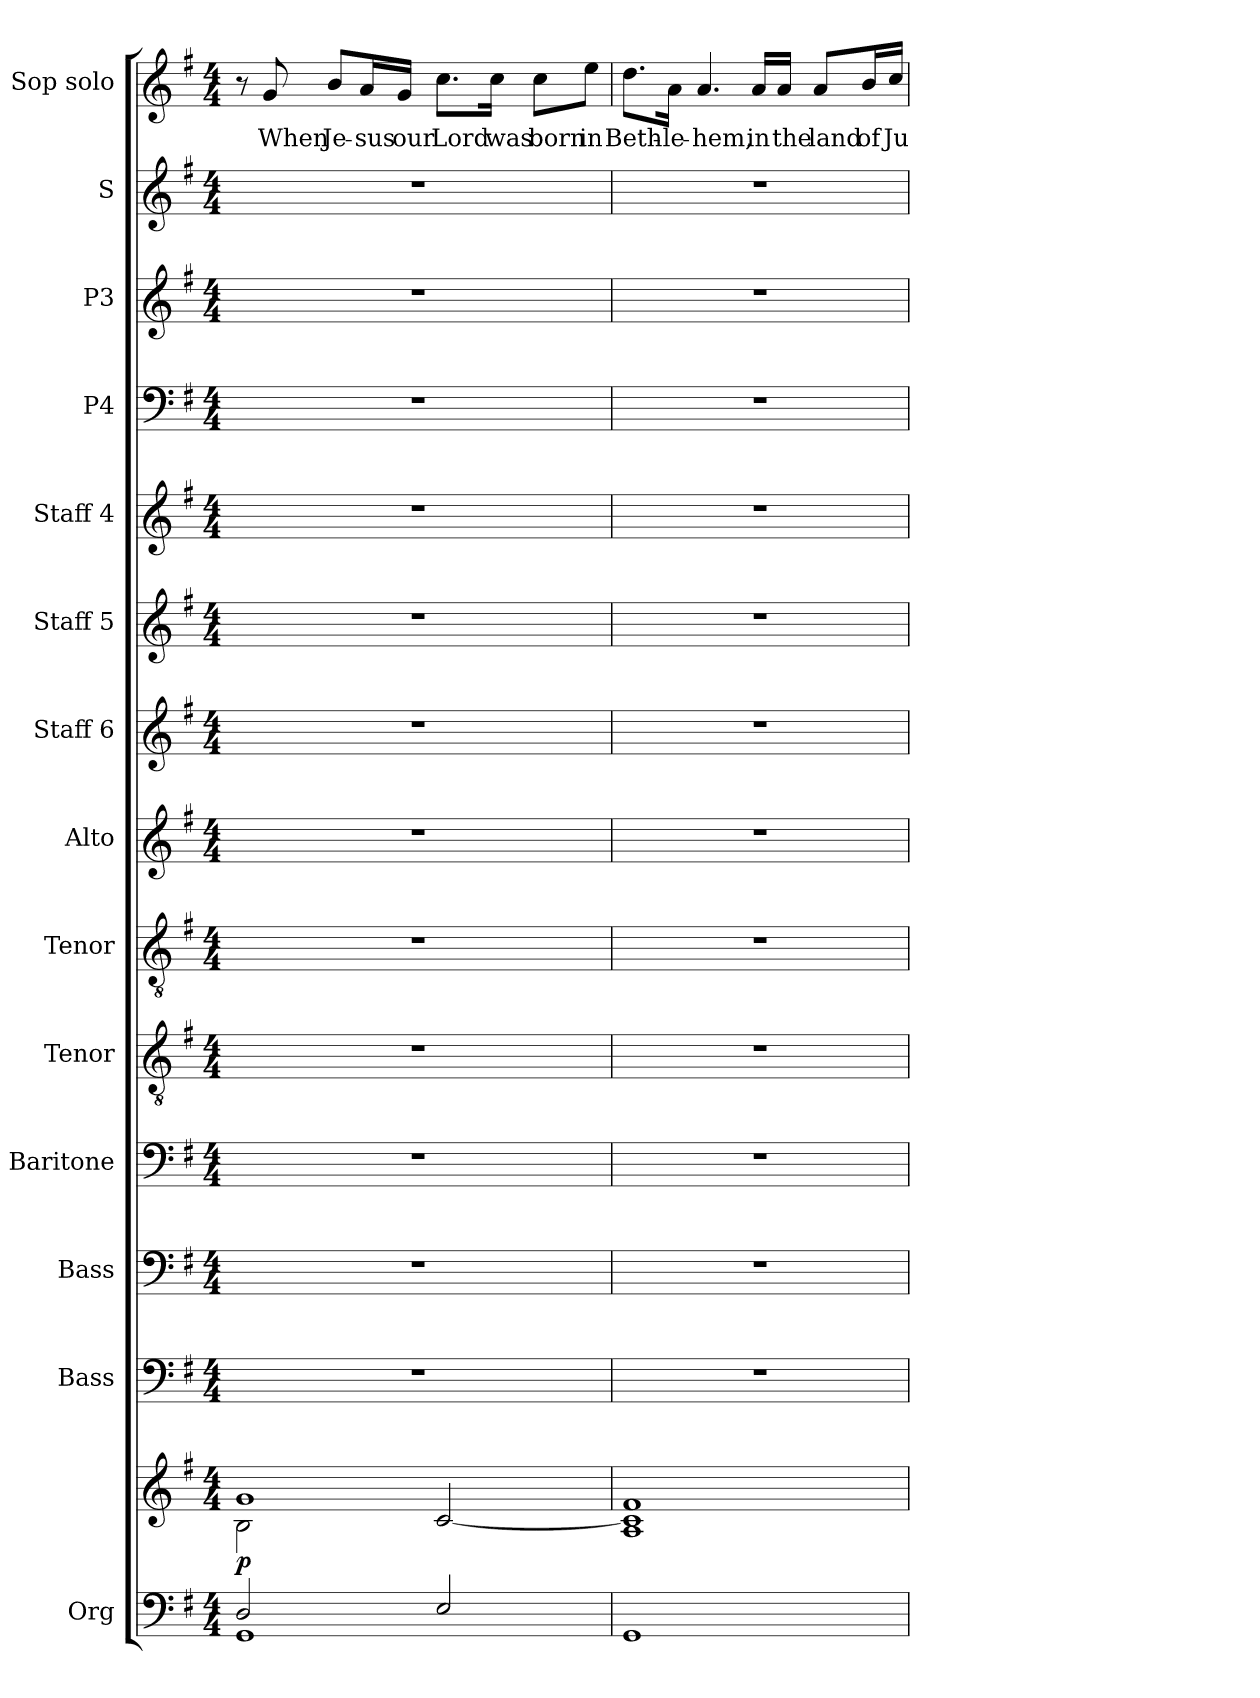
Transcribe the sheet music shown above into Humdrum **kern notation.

**kern	**kern	**dynam	**kern	**kern	**kern	**kern	**kern	**kern	**kern	**kern	**kern	**kern	**kern	**kern	**kern	**text
*part14	*part14	*part14	*part13	*part12	*part11	*part10	*part9	*part8	*part7	*part6	*part5	*part4	*part3	*part2	*part1	*part1
*staff15	*staff14	*staff14/15	*staff13	*staff12	*staff11	*staff10	*staff9	*staff8	*staff7	*staff6	*staff5	*staff4	*staff3	*staff2	*staff1	*staff1
*I"Org	*	*	*I"Bass	*I"Bass	*I"Baritone	*I"Tenor	*I"Tenor	*I"Alto	*I"Staff 6	*I"Staff 5	*I"Staff 4	*I"P4	*I"P3	*I"S	*I"Sop solo	*
*I'Org.	*	*	*I'B.	*I'B.	*I'Bar.	*I'T.	*I'T.	*I'A.	*I'Sta. 6	*I'Sta. 5	*I'Sta. 4	*	*	*	*I'S.	*
!!LO:PB:g=z
*clefF4	*clefG2	*	*clefF4	*clefF4	*clefF4	*clefGv2	*clefGv2	*clefG2	*clefG2	*clefG2	*clefG2	*clefF4	*clefG2	*clefG2	*clefG2	*
*	*	*	*	*	*	*ITrd7c12	*ITrd7c12	*	*	*	*	*	*	*	*	*
*k[f#]	*k[f#]	*	*k[f#]	*k[f#]	*k[f#]	*k[f#]	*k[f#]	*k[f#]	*k[f#]	*k[f#]	*k[f#]	*k[f#]	*k[f#]	*k[f#]	*k[f#]	*
*G:	*G:	*	*G:	*G:	*G:	*G:	*G:	*G:	*G:	*G:	*G:	*G:	*G:	*G:	*G:	*
*M4/4	*M4/4	*	*M4/4	*M4/4	*M4/4	*M4/4	*M4/4	*M4/4	*M4/4	*M4/4	*M4/4	*M4/4	*M4/4	*M4/4	*M4/4	*
*MM60	*MM60	*	*MM60	*MM60	*MM60	*MM60	*MM60	*MM60	*MM60	*MM60	*MM60	*MM60	*MM60	*MM60	*MM60	*
=1	=1	=1	=1	=1	=1	=1	=1	=1	=1	=1	=1	=1	=1	=1	=1	=1
*^	*^	*	*	*	*	*	*	*	*	*	*	*	*	*	*	*
2Di/	1GGi	1gi	2Bi\	p	1r	1r	1r	1r	1r	1r	1r	1r	1r	1r	1r	1r	8r	.
!	!	!	!	!	!	!	!	!	!	!	!	!	!	!	!	!	!	!LO:LY:b:color=#000000
.	.	.	.	.	.	.	.	.	.	.	.	.	.	.	.	.	8gi/	When
!	!	!	!	!	!	!	!	!	!	!	!	!	!	!	!	!	!	!LO:LY:b:color=#000000
.	.	.	.	.	.	.	.	.	.	.	.	.	.	.	.	.	8bi/L	Je-
!	!	!	!	!	!	!	!	!	!	!	!	!	!	!	!	!	!	!LO:LY:b:color=#000000
.	.	.	.	.	.	.	.	.	.	.	.	.	.	.	.	.	16ai/L	-sus
!	!	!	!	!	!	!	!	!	!	!	!	!	!	!	!	!	!	!LO:LY:b:color=#000000
.	.	.	.	.	.	.	.	.	.	.	.	.	.	.	.	.	16gi/JJ	our
!	!	!	!	!	!	!	!	!	!	!	!	!	!	!	!	!	!	!LO:LY:b:color=#000000
2Ei/	.	.	[2ci/	.	.	.	.	.	.	.	.	.	.	.	.	.	8.cci\L	Lord
!	!	!	!	!	!	!	!	!	!	!	!	!	!	!	!	!	!	!LO:LY:b:color=#000000
.	.	.	.	.	.	.	.	.	.	.	.	.	.	.	.	.	16cci\Jk	was
!	!	!	!	!	!	!	!	!	!	!	!	!	!	!	!	!	!	!LO:LY:b:color=#000000
.	.	.	.	.	.	.	.	.	.	.	.	.	.	.	.	.	8cci\L	born
!	!	!	!	!	!	!	!	!	!	!	!	!	!	!	!	!	!	!LO:LY:b:color=#000000
.	.	.	.	.	.	.	.	.	.	.	.	.	.	.	.	.	8eei\J	in
*v	*v	*	*	*	*	*	*	*	*	*	*	*	*	*	*	*	*	*
*	*v	*v	*	*	*	*	*	*	*	*	*	*	*	*	*	*	*
=2	=2	=2	=2	=2	=2	=2	=2	=2	=2	=2	=2	=2	=2	=2	=2	=2
!	!	!	!	!	!	!	!	!	!	!	!	!	!	!	!	!LO:LY:b:color=#000000
1GGi	1Ai 1ci] 1f#i	.	1r	1r	1r	1r	1r	1r	1r	1r	1r	1r	1r	1r	8.ddi\L	Beth-
!	!	!	!	!	!	!	!	!	!	!	!	!	!	!	!	!LO:LY:b:color=#000000
.	.	.	.	.	.	.	.	.	.	.	.	.	.	.	16ai\Jk	-le-
!	!	!	!	!	!	!	!	!	!	!	!	!	!	!	!	!LO:LY:b:color=#000000
.	.	.	.	.	.	.	.	.	.	.	.	.	.	.	4.ai/	-hem,
!	!	!	!	!	!	!	!	!	!	!	!	!	!	!	!	!LO:LY:b:color=#000000
.	.	.	.	.	.	.	.	.	.	.	.	.	.	.	16ai/LL	in
!	!	!	!	!	!	!	!	!	!	!	!	!	!	!	!	!LO:LY:b:color=#000000
.	.	.	.	.	.	.	.	.	.	.	.	.	.	.	16ai/JJ	the
!	!	!	!	!	!	!	!	!	!	!	!	!	!	!	!	!LO:LY:b:color=#000000
.	.	.	.	.	.	.	.	.	.	.	.	.	.	.	8ai/L	land
!	!	!	!	!	!	!	!	!	!	!	!	!	!	!	!	!LO:LY:b:color=#000000
.	.	.	.	.	.	.	.	.	.	.	.	.	.	.	16bi/L	of
!	!	!	!	!	!	!	!	!	!	!	!	!	!	!	!	!LO:LY:b:color=#000000
.	.	.	.	.	.	.	.	.	.	.	.	.	.	.	16cci/JJ	Ju-
=	=	=	=	=	=	=	=	=	=	=	=	=	=	=	=	=
*-	*-	*-	*-	*-	*-	*-	*-	*-	*-	*-	*-	*-	*-	*-	*-	*-
